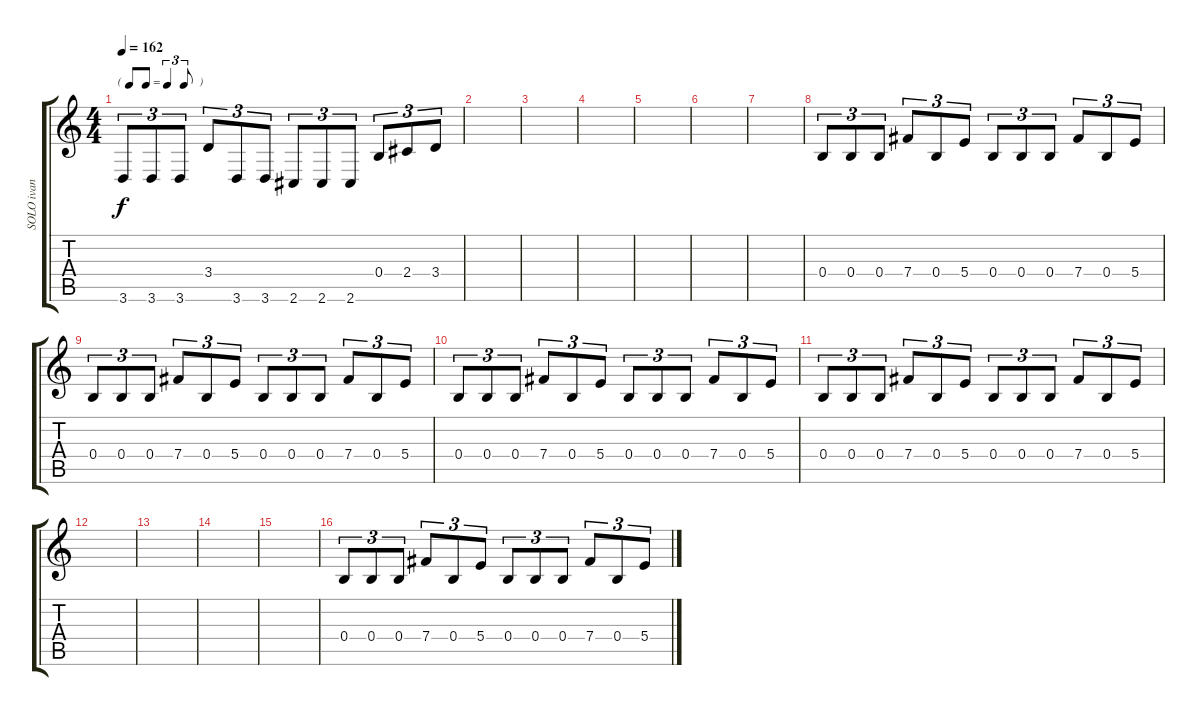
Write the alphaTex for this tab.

\track ("SOLO ivan" "SOLO ivan") {instrument overdrivenguitar}
\staff {score tabs}
\tuning (Db4 Ab3 E3 B2 Gb2 B1) {hide}
\ts (4 4)
\tf triplet8th
\tempo 162
\clef g2
\ks c
3.6.8{tu (3 2) dy f} 3.6.8{tu (3 2)} 3.6.8{tu (3 2)} 3.4.8{tu (3 2)} 3.6.8{tu (3 2)} 3.6.8{tu (3 2)} 2.6.8{tu (3 2)} 2.6.8{tu (3 2)} 2.6.8{tu (3 2)} 0.4.8{tu (3 2)} 2.4.8{tu (3 2)} 3.4.8{tu (3 2)} |
|
|
|
|
|
|
0.4.8{tu (3 2)} 0.4.8{tu (3 2)} 0.4.8{tu (3 2)} 7.4.8{tu (3 2)} 0.4.8{tu (3 2)} 5.4.8{tu (3 2)} 0.4.8{tu (3 2)} 0.4.8{tu (3 2)} 0.4.8{tu (3 2)} 7.4.8{tu (3 2)} 0.4.8{tu (3 2)} 5.4.8{tu (3 2)} |
0.4.8{tu (3 2)} 0.4.8{tu (3 2)} 0.4.8{tu (3 2)} 7.4.8{tu (3 2)} 0.4.8{tu (3 2)} 5.4.8{tu (3 2)} 0.4.8{tu (3 2)} 0.4.8{tu (3 2)} 0.4.8{tu (3 2)} 7.4.8{tu (3 2)} 0.4.8{tu (3 2)} 5.4.8{tu (3 2)} |
0.4.8{tu (3 2)} 0.4.8{tu (3 2)} 0.4.8{tu (3 2)} 7.4.8{tu (3 2)} 0.4.8{tu (3 2)} 5.4.8{tu (3 2)} 0.4.8{tu (3 2)} 0.4.8{tu (3 2)} 0.4.8{tu (3 2)} 7.4.8{tu (3 2)} 0.4.8{tu (3 2)} 5.4.8{tu (3 2)} |
0.4.8{tu (3 2)} 0.4.8{tu (3 2)} 0.4.8{tu (3 2)} 7.4.8{tu (3 2)} 0.4.8{tu (3 2)} 5.4.8{tu (3 2)} 0.4.8{tu (3 2)} 0.4.8{tu (3 2)} 0.4.8{tu (3 2)} 7.4.8{tu (3 2)} 0.4.8{tu (3 2)} 5.4.8{tu (3 2)} |
|
|
|
|
0.4.8{tu (3 2)} 0.4.8{tu (3 2)} 0.4.8{tu (3 2)} 7.4.8{tu (3 2)} 0.4.8{tu (3 2)} 5.4.8{tu (3 2)} 0.4.8{tu (3 2)} 0.4.8{tu (3 2)} 0.4.8{tu (3 2)} 7.4.8{tu (3 2)} 0.4.8{tu (3 2)} 5.4.8{tu (3 2)}
